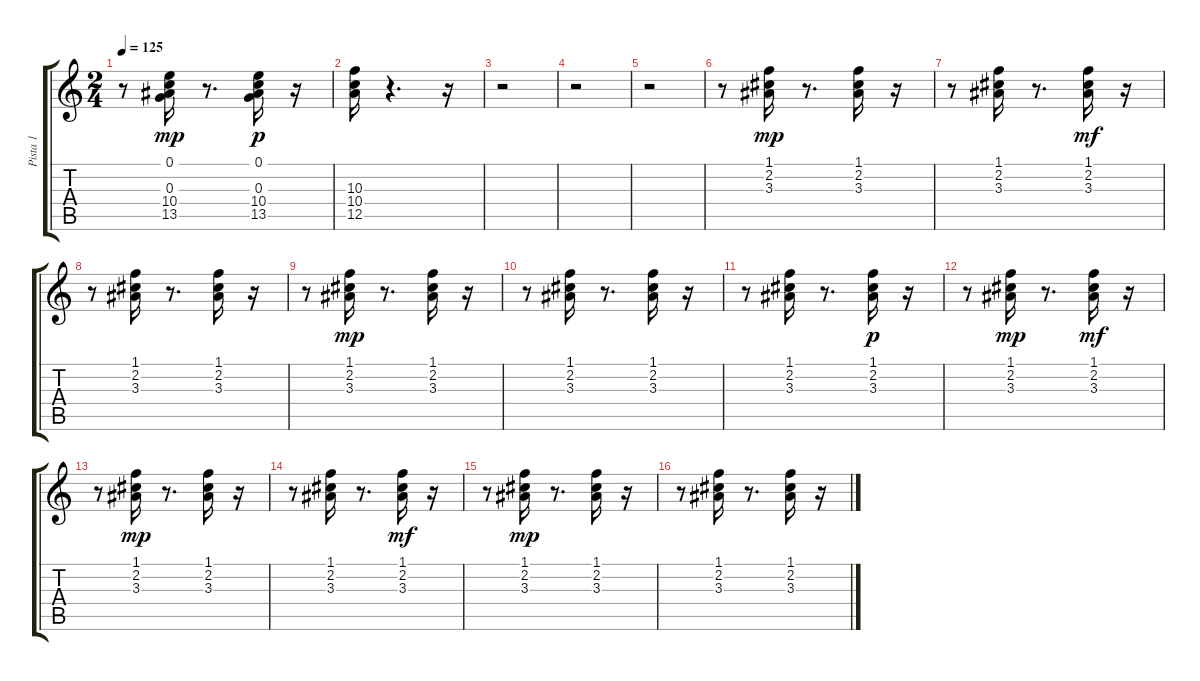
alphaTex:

\track ("Pista 1" "Pista 1") {instrument acousticguitarnylon}
\staff {score tabs}
\tuning (E4 B3 G3 D3 A2 E2) {hide}
\ts (2 4)
\tempo 125
\clef g2
\ks c
r.8{dy mp} (0.1 0.3 10.4 13.5).16 r.8{d} (0.1 0.3 10.4 13.5).16{dy p} r.16 |
(10.3 10.4 12.5).16 r.4{d} r.16 |
r.2 |
r.2 |
r.2 |
r.8 (1.1 2.2 3.3).16{dy mp} r.8{d} (1.1 2.2 3.3).16 r.16 |
r.8 (1.1 2.2 3.3).16 r.8{d} (1.1 2.2 3.3).16{dy mf} r.16 |
r.8 (1.1 2.2 3.3).16 r.8{d} (1.1 2.2 3.3).16 r.16 |
r.8 (1.1 2.2 3.3).16{dy mp} r.8{d} (1.1 2.2 3.3).16 r.16 |
r.8 (1.1 2.2 3.3).16 r.8{d} (1.1 2.2 3.3).16 r.16 |
r.8 (1.1 2.2 3.3).16 r.8{d} (1.1 2.2 3.3).16{dy p} r.16 |
r.8 (1.1 2.2 3.3).16{dy mp} r.8{d} (1.1 2.2 3.3).16{dy mf} r.16 |
r.8 (1.1 2.2 3.3).16{dy mp} r.8{d} (1.1 2.2 3.3).16 r.16 |
r.8 (1.1 2.2 3.3).16 r.8{d} (1.1 2.2 3.3).16{dy mf} r.16 |
r.8 (1.1 2.2 3.3).16{dy mp} r.8{d} (1.1 2.2 3.3).16 r.16 |
r.8 (1.1 2.2 3.3).16 r.8{d} (1.1 2.2 3.3).16 r.16
